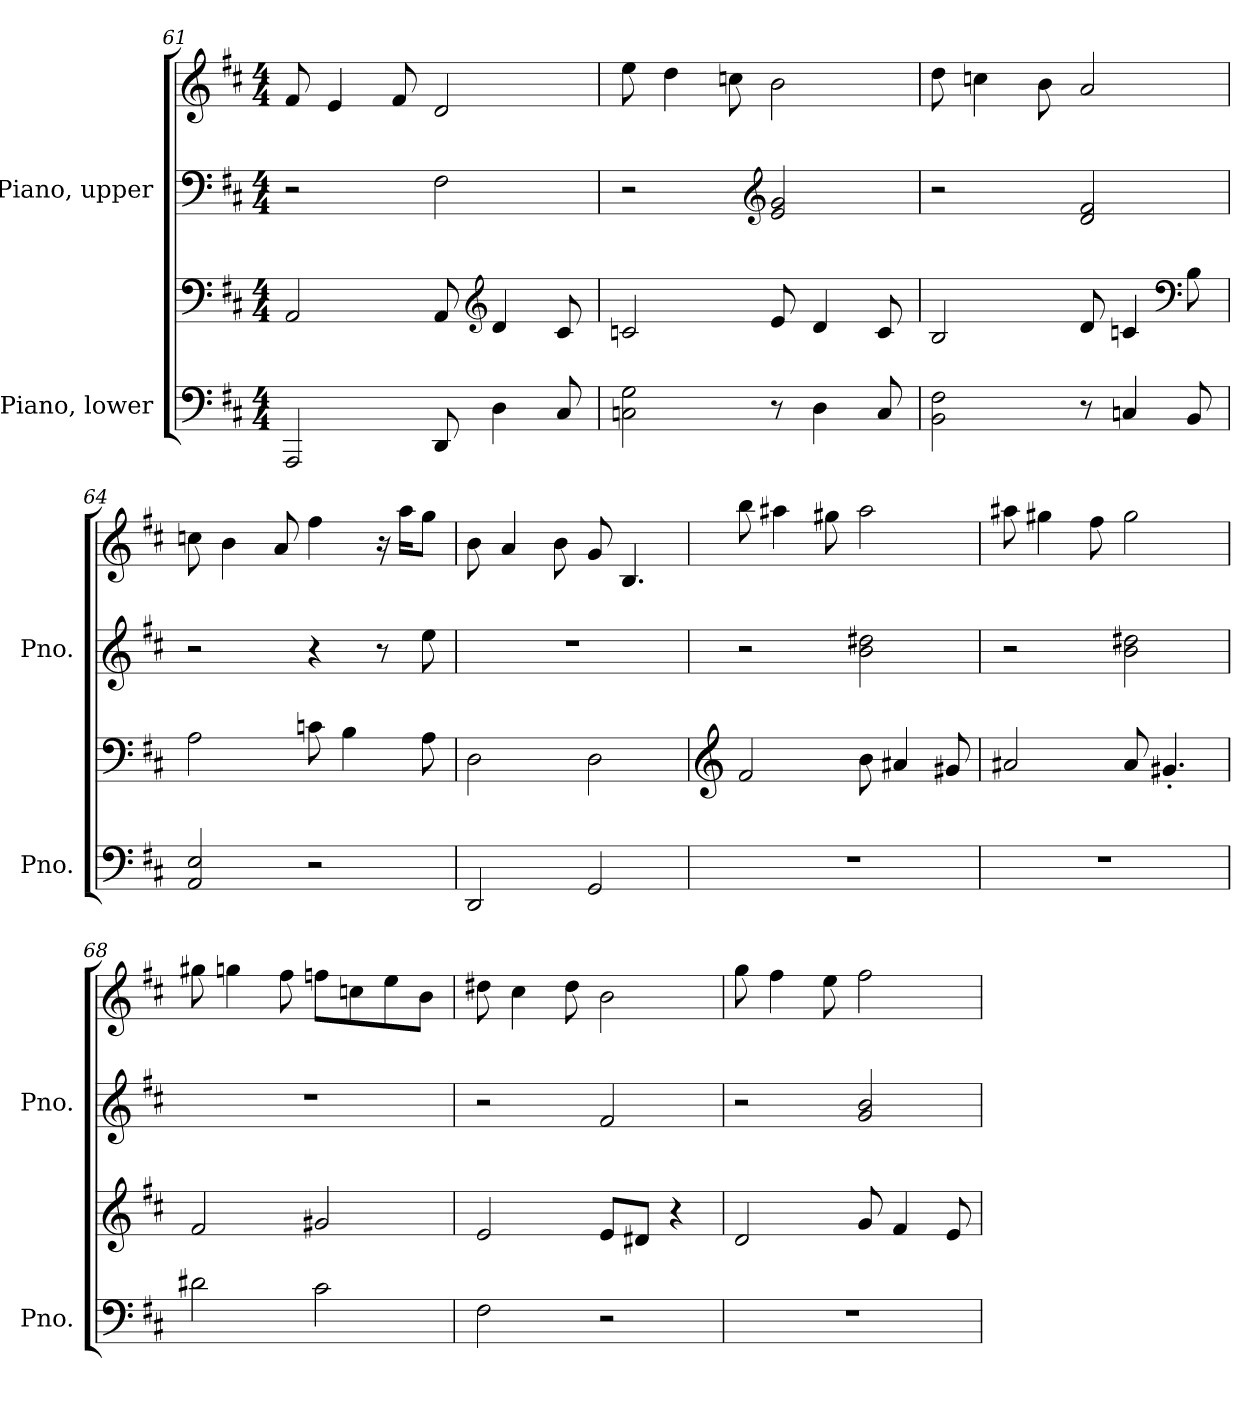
**kern	**kern	**kern	**kern
*part2	*part2	*part1	*part1
*staff4	*staff3	*staff2	*staff1
*I"Piano, lower	*	*I"Piano, upper	*
*I'Pno.	*	*I'Pno.	*
*clefF4	*clefF4	*clefF4	*clefG2
*k[f#c#]	*k[f#c#]	*k[f#c#]	*k[f#c#]
*M4/4	*M4/4	*M4/4	*M4/4
=61	=61	=61	=61
2AAA/	2AA/	2r	8f#/
.	.	.	4e/
.	.	.	8f#/
8DD/	8AA/	2F#\	2d/
*	*clefG2	*	*
4D\	4d/	.	.
8C#/	8c#/	.	.
!!LO:LB:g=z
=62	=62	=62	=62
2Cn\ 2G\	2cn/	2r	8ee\
.	.	.	4dd\
.	.	.	8ccn\
*	*	*clefG2	*
8r	8e/	2e/ 2g/	2b\
4D\	4d/	.	.
8C/	8c/	.	.
=63	=63	=63	=63
2BB\ 2F#\	2B/	2r	8dd\
.	.	.	4ccn\
.	.	.	8b\
8r	8d/	2d/ 2f#/	2a/
4Cn/	4cn/	.	.
*	*clefF4	*	*
8BB/	8B\	.	.
=64	=64	=64	=64
2AA/ 2E/	2A\	2r	8ccn\
.	.	.	4b\
.	.	.	8a/
2r	8cn\	4r	4ff#\
.	4B\	.	.
.	.	8r	16r
.	.	.	16aa\KL
.	8A\	8ee\	8gg\J
=65	=65	=65	=65
2DD/	2D\	1r	8b\
.	.	.	4a/
.	.	.	8b\
2GG/	2D\	.	8g/
.	.	.	4.B/
!!LO:LB:g=z
=66	=66	=66	=66
*	*clefG2	*	*
1r	2f#/	2r	8bb\
.	.	.	4aa#X\
.	.	.	8gg#X\
.	8b\	2b\ 2dd#X\	2aa#\
.	4a#X/	.	.
.	8g#X/	.	.
=67	=67	=67	=67
1r	2a#X/	2r	8aa#X\
.	.	.	4gg#X\
.	.	.	8ff#\
.	8a#/	2b\ 2dd#X\	2gg#\
.	4.g#X'/	.	.
=68	=68	=68	=68
2d#X\	2f#/	1r	8gg#X\
.	.	.	4ggn\
.	.	.	8ff#\
2c#\	2g#X/	.	8ffn\L
.	.	.	8ccn\
.	.	.	8ee\
.	.	.	8b\J
=69	=69	=69	=69
2F#\	2e/	2r	8dd#X\
.	.	.	4cc#\
.	.	.	8dd#\
2r	8e/L	2f#/	2b\
.	8d#X/J	.	.
.	4r	.	.
!!LO:PB:g=z
=70	=70	=70	=70
1r	2d/	2r	8gg\
.	.	.	4ff#\
.	.	.	8ee\
.	8g/	2g/ 2b/	2ff#\
.	4f#/	.	.
.	8e/	.	.
=	=	=	=
*-	*-	*-	*-
